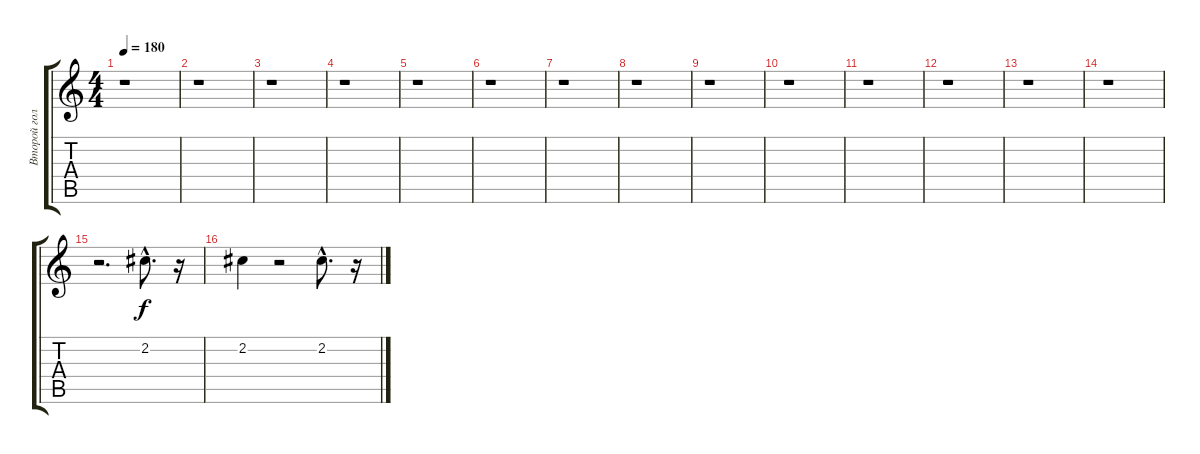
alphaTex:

\track ("Второй голос - сами инструмент подбирайт" "Второй гол") {instrument electricguitarjazz}
\staff {score tabs}
\tuning (E4 B3 G3 D3 A2 E2) {hide}
\ts (4 4)
\tempo 180
\clef g2
\ks c
r.1{dy f} |
r.1 |
r.1 |
r.1 |
r.1 |
r.1 |
r.1 |
r.1 |
r.1 |
r.1 |
r.1 |
r.1 |
r.1 |
r.1 |
r.2{d} 2.2{hac}.8{d} r.16 |
2.2.4 r.2 2.2{hac}.8{d} r.16
